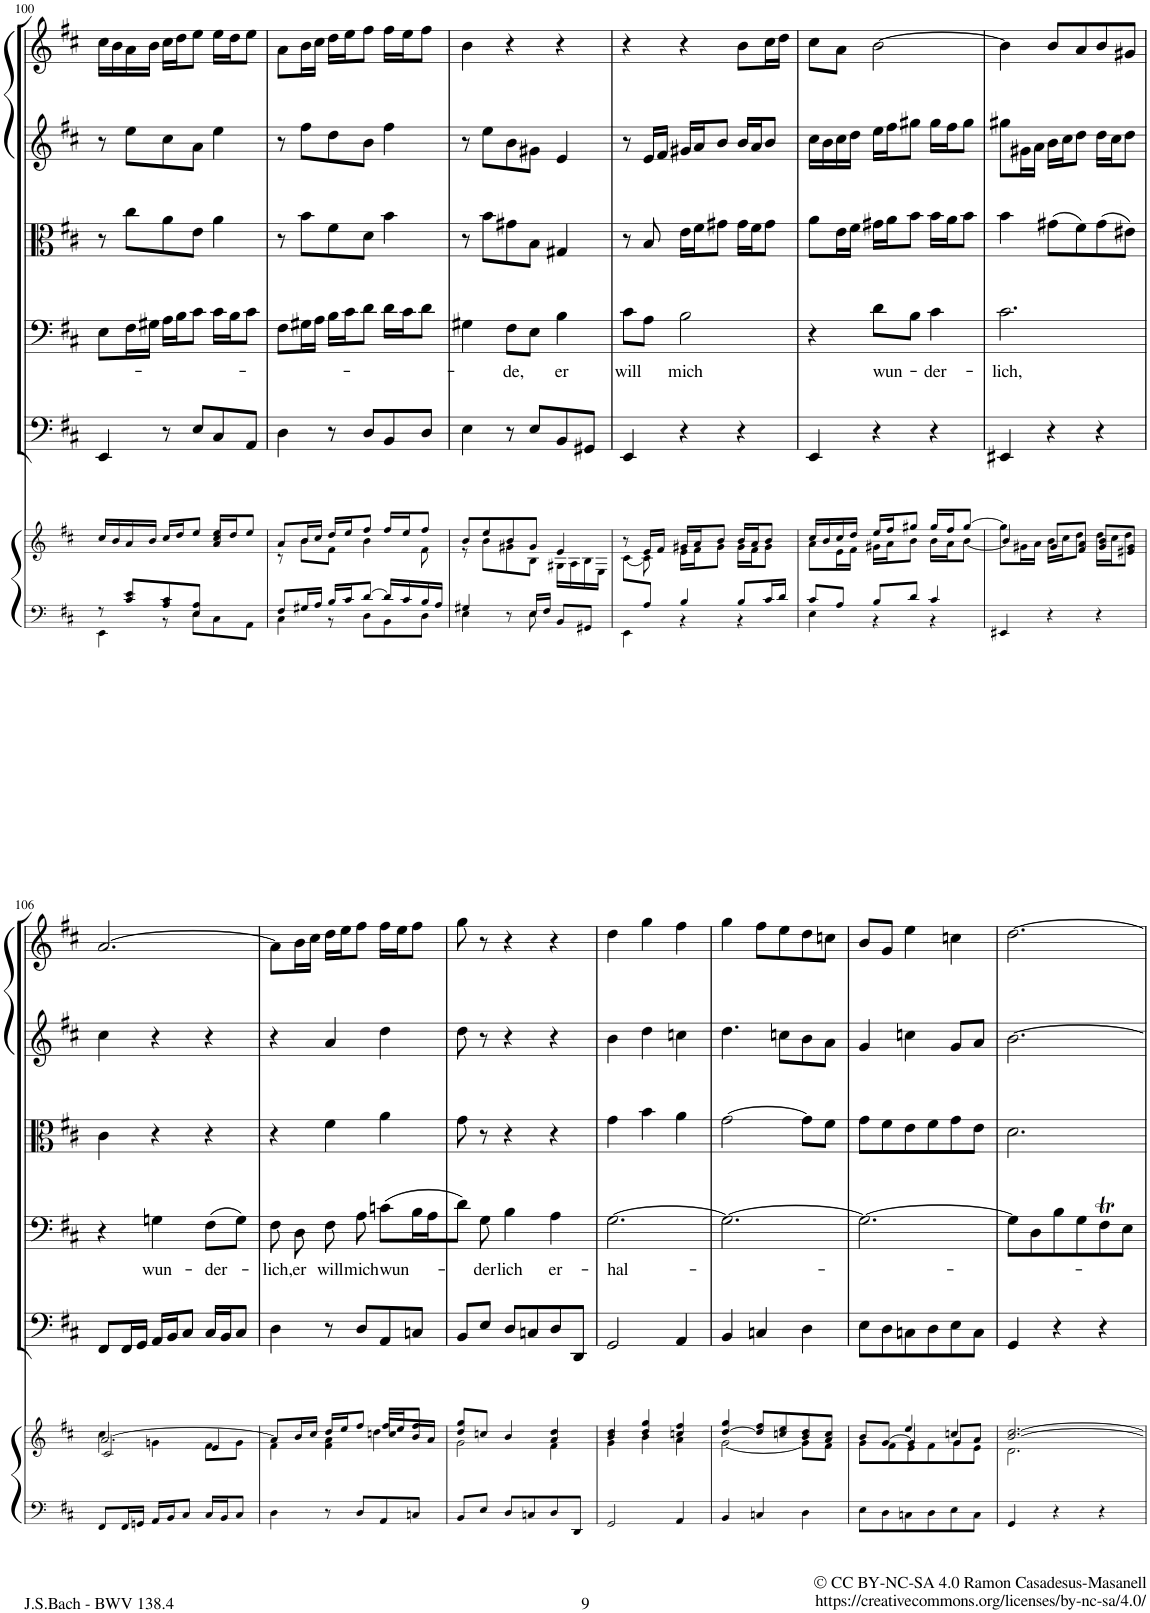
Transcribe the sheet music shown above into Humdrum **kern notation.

**kern	**kern	**kern	**kern	**text	**kern	**kern	**kern
*part6	*part6	*part5	*part4	*part4	*part3	*part2	*part1
*staff7	*staff6	*staff5	*staff4	*staff4	*staff3	*staff2	*staff1
*I"Piano reduction	*	*I"Continuo	*I"Basso	*	*I"Viola	*I"Violino II	*I"Violino I
*I'Pno	*	*	*	*	*I'Vla	*I'Vln	*I'Vln
!!LO:PB:g=z
*clefF4	*clefG2	*clefF4	*clefF4	*	*clefC3	*clefG2	*clefG2
*k[f#c#]	*k[f#c#]	*k[f#c#]	*k[f#c#]	*	*k[f#c#]	*k[f#c#]	*k[f#c#]
*M3/4	*M3/4	*M3/4	*M3/4	*	*M3/4	*M3/4	*M3/4
=100	=100	=100	=100	=100	=100	=100	=100
*^	*^	*	*	*	*	*	*
8r	4EE\	16cc#/LL	2ryy	4EE/	8E\L	.	8r	8r	16cc#\LL
.	.	16b/	.	.	.	.	.	.	16b\
8c#/ 8e/L	.	16a/	.	.	16F#\L	.	8cc#\L	8ee\L	16a\
.	.	16b/JJ	.	.	16G#X\JJ	.	.	.	16b\JJ
8A/ 8c#/	8r	16cc#/LL	.	8r	16A\LL	.	8a\	8cc#\	16cc#\LL
.	.	16dd/J	.	.	16B\J	.	.	.	16dd\J
8E/ 8A/J	8E\L	8ee/J	.	8E/L	8c#\J	.	8e\J	8a\J	8ee\J
4ryy	8C#\	16ee/LL	4a/ 4cc#/	8C#/	16c#\LL	.	4a\	4ee\	16ee\LL
.	.	16dd/J	.	.	16B\J	.	.	.	16dd\J
.	8AA\J	8ee/J	.	8AA/J	8c#\J	.	.	.	8ee\J
=101	=101	=101	=101	=101	=101	=101	=101	=101	=101
8F#/L	4C#\	8a/L	8r	4D\	8F#\L	.	8r	8r	8a\L
16G#X/L	.	16b/L	8b\L	.	16G#X\L	.	8b\L	8ff#\L	16b\L
16A/JJ	.	16cc#/JJ	.	.	16A\JJ	.	.	.	16cc#\JJ
16B/LL	8r	16dd/LL	8f#\J	8r	16B\LL	.	8f#\	8dd\	16dd\LL
16c#/J	.	16ee/J	.	.	16c#\J	.	.	.	16ee\J
[8d/J	8D\L	8ff#/J	4b\	8D/L	8d\J	.	8d\J	8b\J	8ff#\J
16d/LL]	8BB\	16ff#/LL	.	8BB/	16d\LL	.	4b\	4ff#\	16ff#\LL
16c#/	.	16ee/J	.	.	16c#\J	.	.	.	16ee\J
16B/	8D\J	8ff#/J	8f#\	8D/J	8d\J	.	.	.	8ff#\J
16A/JJ	.	.	.	.	.	.	.	.	.
=102	=102	=102	=102	=102	=102	=102	=102	=102	=102
4G#X/	4E\	8b/L	8r	4E\	4G#X\	.	8r	8r	4b\
.	.	8ee/	8b\L	.	.	.	8b\L	8ee\L	.
!	!	!	!	!	!	!LO:LY:b	!	!	!
8r	8ryy	8b/	8g#X\	8r	8F#\L	-de,	8g#X\	8b\	4r
16E/LL	8E\	8g#/J	8B\J	8E/L	8E\J	.	8B\J	8g#X\J	.
16F#/JJ	.	.	.	.	.	.	.	.	.
!	!	!	!	!	!	!LO:LY:b	!	!	!
4ryy	8BB/L	4e/	16G#X\LL	8BB/	4B\	er	4G#X/	4e/	4r
.	.	.	16A\	.	.	.	.	.	.
.	8GG#X/J	.	16B\	8GG#X/J	.	.	.	.	.
.	.	.	16E\JJ	.	.	.	.	.	.
=103	=103	=103	=103	=103	=103	=103	=103	=103	=103
*	*	*	*^	*	*	*	*	*	*
!	!	!	!	!	!	!	!LO:LY:b	!	!	!
8ryy	4EE\	8r	8ryy	[8c#\L	4EE/	8c#\L	will	8r	8r	4r
8A/J	.	16e/LL	8c#\]	2ryy	.	8A\J	.	8B/	16e/LL	.
.	.	16f#/JJ	.	.	.	.	.	.	16f#/JJ	.
!	!	!	!	!	!	!	!LO:LY:b	!	!	!
4B/	4r	16g#X/LL	16e\LL	.	4r	2B\	mich	16e\LL	16g#X/LL	4r
.	.	16a/J	16f#\J	.	.	.	.	16f#\J	16a/J	.
.	.	8b/J	8g#\J	.	.	.	.	8g#X\J	8b/J	.
8B/L	4r	16b/LL	16g#\LL	.	4r	.	.	16g#\LL	16b/LL	8b\L
.	.	16a/J	16f#\J	.	.	.	.	16f#\J	16a/J	.
16c#/L	.	8b/J	8g#\J	8ryy	.	.	.	8g#\J	8b/J	16cc#\L
16d/JJ	.	.	.	.	.	.	.	.	.	16dd\JJ
*	*	*	*v	*v	*	*	*	*	*	*
=104	=104	=104	=104	=104	=104	=104	=104	=104	=104
8c#/L	4E\	16cc#/LL	8a\L	4EE/	4r	.	8a\L	16cc#\LL	8cc#\L
.	.	16b/	.	.	.	.	.	16b\	.
8A/J	.	16cc#/	16e\L	.	.	.	16e\L	16cc#\	8a\J
.	.	16dd/JJ	16f#\JJ	.	.	.	16f#\JJ	16dd\JJ	.
!	!	!	!	!	!	!LO:LY:b	!	!	!
8B/L	4r	16ee/LL	16g#X\LL	4r	8d\L	wun-	16g#X\LL	16ee\LL	[2b\
.	.	16ff#/J	16a\J	.	.	.	16a\J	16ff#\J	.
8d/J	.	8gg#X/J	8b\J	.	8B\J	.	8b\J	8gg#X\J	.
!	!	!	!	!	!	!LO:LY:b	!	!	!
4c#/	4r	16gg#/LL	16b\LL	4r	4c#\	-der-	16b\LL	16gg#\LL	.
.	.	16ff#/J	16a\J	.	.	.	16a\J	16ff#\J	.
.	.	[8gg#/J	[8b\J	.	.	.	8b\J	8gg#\J	.
*v	*v	*	*	*	*	*	*	*	*
=105	=105	=105	=105	=105	=105	=105	=105	=105
!	!	!	!	!	!LO:LY:b	!	!	!
4EE#X/	4b/]	8gg#\L]	4EE#X/	2.c#\	-lich,	4b\	8gg#X\L	4b\]
.	.	16g#X\L	.	.	.	.	16g#X\L	.
.	.	16a\JJ	.	.	.	.	16a\JJ	.
4r	8g#/L	16b\LL	4r	.	.	(8g#X\L	16b\LL	8b/L
.	.	16cc#\J	.	.	.	.	16cc#\J	.
.	8f#/ 8a/J	8dd\J	.	.	.	8f#\)	8dd\J	8a/
4r	8g#/ 8b/L	16dd\LL	4r	.	.	(8g#\	16dd\LL	8b/
.	.	16cc#\J	.	.	.	.	16cc#\J	.
.	8e#X/ 8g#/J	8dd\J	.	.	.	8e#X\J)	8dd\J	8g#X/J
!!LO:LB:g=z
=106	=106	=106	=106	=106	=106	=106	=106	=106
*	*	*^	*	*	*	*	*	*
8FF#/L	[2.a/	4cc#\	2c#/	8FF#/L	4r	.	4c#\	4cc#\	[2.a/
16FF#/L	.	.	.	16FF#/L	.	.	.	.	.
16GGn/JJ	.	.	.	16GG/JJ	.	.	.	.	.
!	!	!	!	!	!	!LO:LY:b	!	!	!
16AA/LL	.	4gn\	.	16AA/LL	4Gn\	wun-	4r	4r	.
16BB/J	.	.	.	16BB/J	.	.	.	.	.
8C#/J	.	.	.	8C#/J	.	.	.	.	.
!	!	!	!	!	!	!LO:LY:b	!	!	!
16C#/LL	.	8f#\L	4e/	16C#/LL	(8F#\L	-der-	4r	4r	.
16BB/J	.	.	.	16BB/J	.	.	.	.	.
8C#/J	.	8g\J	.	8C#/J	8G\J)	.	.	.	.
=107	=107	=107	=107	=107	=107	=107	=107	=107	=107
!	!	!	!	!	!	!LO:LY:b	!	!	!
4D\	8a/L]	4f#\	2ryy	4D\	8F#\	-lich,	4r	4r	8a\L]
!	!	!	!	!	!	!LO:LY:b	!	!	!
.	16b/L	.	.	.	8D\	er	.	.	16b\L
.	16cc#/JJ	.	.	.	.	.	.	.	16cc#\JJ
!	!	!	!	!	!	!LO:LY:b	!	!	!
8r	16dd/LL	4f#\ 4a\	.	8r	8F#\	will	4f#\	4a/	16dd\LL
.	16ee/J	.	.	.	.	.	.	.	16ee\J
!	!	!	!	!	!	!LO:LY:b	!	!	!
8D/L	8ff#/J	.	.	8D/L	8A\	mich	.	.	8ff#\J
!	!	!	!	!	!	!LO:LY:b	!	!	!
8AA/	16ff#/LL	4dd\	8ccn/L	8AA/	(8cn\L	wun-	4a\	4dd\	16ff#\LL
.	16ee/J	.	.	.	.	.	.	.	16ee\J
8Cn/J	8ff#/J	.	16b/L	8Cn/J	16B\L	.	.	.	8ff#\J
.	.	.	16a/JJ	.	16A\J	.	.	.	.
*	*	*v	*v	*	*	*	*	*	*
=108	=108	=108	=108	=108	=108	=108	=108	=108
8BB/L	8dd/ 8gg/L	2g\	8BB/L	8d\J)	.	8g\	8dd\	8gg\
!	!	!	!	!	!LO:LY:b	!	!	!
8E/J	8ccn/J	.	8E/J	8G\	-der-	8r	8r	8r
!	!	!	!	!	!LO:LY:b	!	!	!
8D/L	4b/	.	8D/L	4B\	-lich	4r	4r	4r
8Cn/	.	.	8Cn/	.	.	.	.	.
!	!	!	!	!	!LO:LY:b	!	!	!
8D/	4a/ 4dd/	4f#\	8D/	4A\	er-	4r	4r	4r
8DD/J	.	.	8DD/J	.	.	.	.	.
=109	=109	=109	=109	=109	=109	=109	=109	=109
!	!	!	!	!	!LO:LY:b	!	!	!
2GG/	4b/ 4dd/	4g\	2GG/	[2.G\	-hal-	4g\	4b\	4dd\
.	4dd/ 4gg/	4b\	.	.	.	4b\	4dd\	4gg\
4AA/	4ccn/ 4ff#/	4a\	4AA/	.	.	4a\	4ccn\	4ff#\
=110	=110	=110	=110	=110	=110	=110	=110	=110
4BB/	[4dd/ 4gg/	[2g\	4BB/	2.G\_	.	[2g\	4.dd\	4gg\
4Cn/	8dd/] 8ff#/L	.	4Cn/	.	.	.	.	8ff#\L
.	8ccn/ 8ee/	.	.	.	.	.	8ccn\L	8ee\
4D\	8b/ 8dd/	8g\L]	4D\	.	.	8g\L]	8b\	8dd\
.	8a/ 8cc/J	8f#\J	.	.	.	8f#\J	8a\J	8ccn\J
=111	=111	=111	=111	=111	=111	=111	=111	=111
*	*	*^	*	*	*	*	*	*
8E\L	8b/L	8g\L	4ryy	8E\L	2.G\_	.	8g\L	4g/	8b/L
8D\	[8g/J	8f#\	.	8D\	.	.	8f#\	.	8g/J
8Cn\	4ee/	8e\	4g/]	8Cn\	.	.	8e\	4ccn\	4ee\
8D\	.	8f#\	.	8D\	.	.	8f#\	.	.
8E\	4ccn/	8g\	8g/L	8E\	.	.	8g\	8g/L	4ccn\
8C\J	.	8e\J	8a/J	8C\J	.	.	8e\J	8a/J	.
*	*	*v	*v	*	*	*	*	*	*
=112	=112	=112	=112	=112	=112	=112	=112	=112
4GG/	[2.b/ [2.dd/	2.d\	4GG/	8G\L]	.	2.d\	[2.b\	[2.dd\
.	.	.	.	8D\	.	.	.	.
4r	.	.	4r	8B\	.	.	.	.
.	.	.	.	8G\	.	.	.	.
4r	.	.	4r	8F#t\	.	.	.	.
.	.	.	.	8E\J	.	.	.	.
*	*v	*v	*	*	*	*	*	*
=	=	=	=	=	=	=	=
*-	*-	*-	*-	*-	*-	*-	*-
